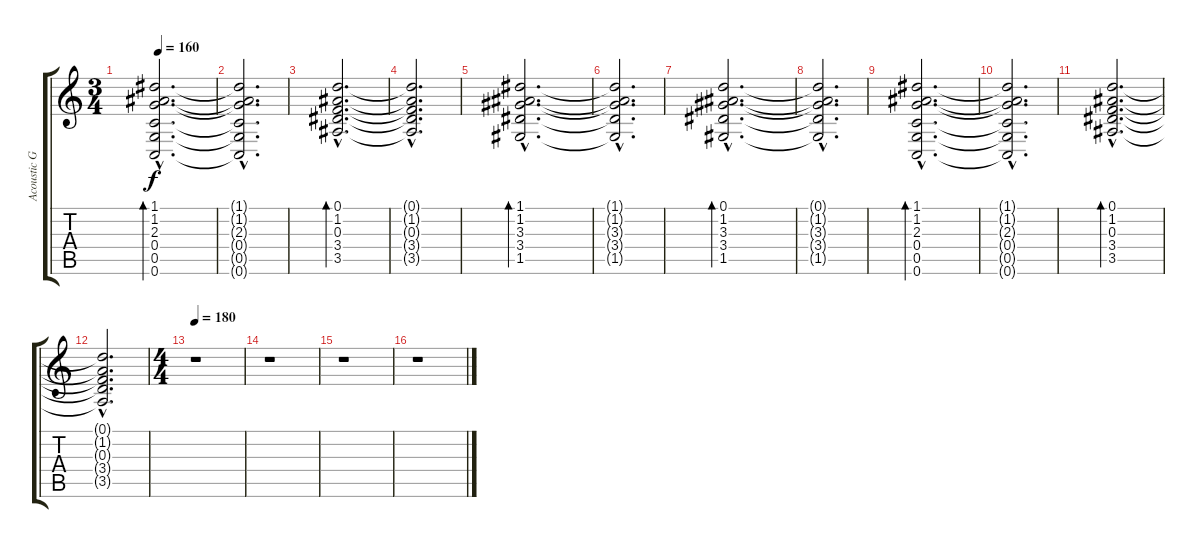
\track ("Acoustic Guitar" "Acoustic G") {instrument acousticguitarsteel}
\staff {score tabs}
\tuning (D4 A3 F3 C3 G2 C2) {hide}
\ts (3 4)
\tempo 160
\clef g2
\ks c
(1.1{hac} 1.2{hac} 2.3{hac} 0.4{hac} 0.5{hac} 0.6{hac}).2{d bd 480 dy f} |
(1.1{hac t} 1.2{hac t} 2.3{hac t} 0.4{hac t} 0.5{hac t} 0.6{hac t}).2{d} |
(0.1{hac} 1.2{hac} 0.3{hac} 3.4{hac} 3.5{hac}).2{d bd 480} |
(0.1{hac t} 1.2{hac t} 0.3{hac t} 3.4{hac t} 3.5{hac t}).2{d} |
(1.1{hac} 1.2{hac} 3.3{hac} 3.4{hac} 1.5{hac}).2{d bd 480} |
(1.1{hac t} 1.2{hac t} 3.3{hac t} 3.4{hac t} 1.5{hac t}).2{d} |
(0.1{hac} 1.2{hac} 3.3{hac} 3.4{hac} 1.5{hac}).2{d bd 480} |
(0.1{hac t} 1.2{hac t} 3.3{hac t} 3.4{hac t} 1.5{hac t}).2{d} |
(1.1{hac} 1.2{hac} 2.3{hac} 0.4{hac} 0.5{hac} 0.6{hac}).2{d bd 480} |
(1.1{hac t} 1.2{hac t} 2.3{hac t} 0.4{hac t} 0.5{hac t} 0.6{hac t}).2{d} |
(0.1{hac} 1.2{hac} 0.3{hac} 3.4{hac} 3.5{hac}).2{d bd 480} |
(0.1{hac t} 1.2{hac t} 0.3{hac t} 3.4{hac t} 3.5{hac t}).2{d} |
\ts (4 4)
\tempo 180
r.1 |
r.1 |
r.1 |
r.1
